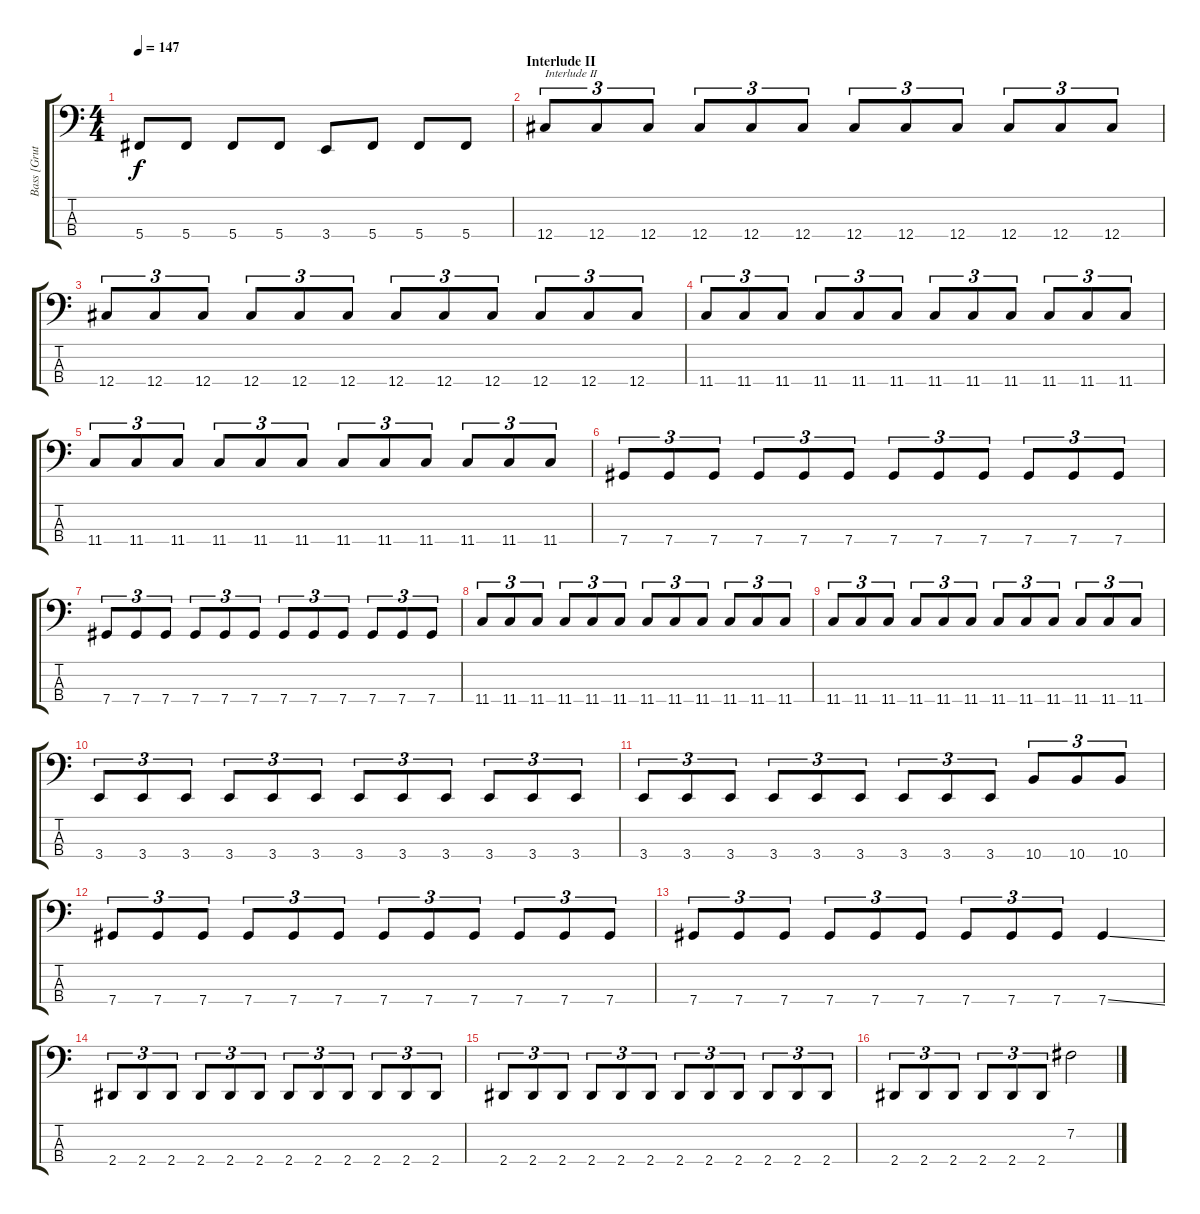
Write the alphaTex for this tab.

\track ("Bass [Grutle Kjellsson]" "Bass [Grut") {instrument electricbasspick}
\staff {score tabs}
\tuning (E2 B1 Gb1 Db1) {hide}
\ts (4 4)
\tempo 147
\clef f4
\ks c
5.4.8{dy f} 5.4.8 5.4.8 5.4.8 3.4.8 5.4.8 5.4.8 5.4.8 |
\section ("" "Interlude II")
12.4.8{tu (3 2) txt "Interlude II"} 12.4.8{tu (3 2)} 12.4.8{tu (3 2)} 12.4.8{tu (3 2)} 12.4.8{tu (3 2)} 12.4.8{tu (3 2)} 12.4.8{tu (3 2)} 12.4.8{tu (3 2)} 12.4.8{tu (3 2)} 12.4.8{tu (3 2)} 12.4.8{tu (3 2)} 12.4.8{tu (3 2)} |
12.4.8{tu (3 2)} 12.4.8{tu (3 2)} 12.4.8{tu (3 2)} 12.4.8{tu (3 2)} 12.4.8{tu (3 2)} 12.4.8{tu (3 2)} 12.4.8{tu (3 2)} 12.4.8{tu (3 2)} 12.4.8{tu (3 2)} 12.4.8{tu (3 2)} 12.4.8{tu (3 2)} 12.4.8{tu (3 2)} |
11.4.8{tu (3 2)} 11.4.8{tu (3 2)} 11.4.8{tu (3 2)} 11.4.8{tu (3 2)} 11.4.8{tu (3 2)} 11.4.8{tu (3 2)} 11.4.8{tu (3 2)} 11.4.8{tu (3 2)} 11.4.8{tu (3 2)} 11.4.8{tu (3 2)} 11.4.8{tu (3 2)} 11.4.8{tu (3 2)} |
11.4.8{tu (3 2)} 11.4.8{tu (3 2)} 11.4.8{tu (3 2)} 11.4.8{tu (3 2)} 11.4.8{tu (3 2)} 11.4.8{tu (3 2)} 11.4.8{tu (3 2)} 11.4.8{tu (3 2)} 11.4.8{tu (3 2)} 11.4.8{tu (3 2)} 11.4.8{tu (3 2)} 11.4.8{tu (3 2)} |
7.4.8{tu (3 2)} 7.4.8{tu (3 2)} 7.4.8{tu (3 2)} 7.4.8{tu (3 2)} 7.4.8{tu (3 2)} 7.4.8{tu (3 2)} 7.4.8{tu (3 2)} 7.4.8{tu (3 2)} 7.4.8{tu (3 2)} 7.4.8{tu (3 2)} 7.4.8{tu (3 2)} 7.4.8{tu (3 2)} |
7.4.8{tu (3 2)} 7.4.8{tu (3 2)} 7.4.8{tu (3 2)} 7.4.8{tu (3 2)} 7.4.8{tu (3 2)} 7.4.8{tu (3 2)} 7.4.8{tu (3 2)} 7.4.8{tu (3 2)} 7.4.8{tu (3 2)} 7.4.8{tu (3 2)} 7.4.8{tu (3 2)} 7.4.8{tu (3 2)} |
11.4.8{tu (3 2)} 11.4.8{tu (3 2)} 11.4.8{tu (3 2)} 11.4.8{tu (3 2)} 11.4.8{tu (3 2)} 11.4.8{tu (3 2)} 11.4.8{tu (3 2)} 11.4.8{tu (3 2)} 11.4.8{tu (3 2)} 11.4.8{tu (3 2)} 11.4.8{tu (3 2)} 11.4.8{tu (3 2)} |
11.4.8{tu (3 2)} 11.4.8{tu (3 2)} 11.4.8{tu (3 2)} 11.4.8{tu (3 2)} 11.4.8{tu (3 2)} 11.4.8{tu (3 2)} 11.4.8{tu (3 2)} 11.4.8{tu (3 2)} 11.4.8{tu (3 2)} 11.4.8{tu (3 2)} 11.4.8{tu (3 2)} 11.4.8{tu (3 2)} |
3.4.8{tu (3 2)} 3.4.8{tu (3 2)} 3.4.8{tu (3 2)} 3.4.8{tu (3 2)} 3.4.8{tu (3 2)} 3.4.8{tu (3 2)} 3.4.8{tu (3 2)} 3.4.8{tu (3 2)} 3.4.8{tu (3 2)} 3.4.8{tu (3 2)} 3.4.8{tu (3 2)} 3.4.8{tu (3 2)} |
3.4.8{tu (3 2)} 3.4.8{tu (3 2)} 3.4.8{tu (3 2)} 3.4.8{tu (3 2)} 3.4.8{tu (3 2)} 3.4.8{tu (3 2)} 3.4.8{tu (3 2)} 3.4.8{tu (3 2)} 3.4.8{tu (3 2)} 10.4.8{tu (3 2)} 10.4.8{tu (3 2)} 10.4.8{tu (3 2)} |
7.4.8{tu (3 2)} 7.4.8{tu (3 2)} 7.4.8{tu (3 2)} 7.4.8{tu (3 2)} 7.4.8{tu (3 2)} 7.4.8{tu (3 2)} 7.4.8{tu (3 2)} 7.4.8{tu (3 2)} 7.4.8{tu (3 2)} 7.4.8{tu (3 2)} 7.4.8{tu (3 2)} 7.4.8{tu (3 2)} |
7.4.8{tu (3 2)} 7.4.8{tu (3 2)} 7.4.8{tu (3 2)} 7.4.8{tu (3 2)} 7.4.8{tu (3 2)} 7.4.8{tu (3 2)} 7.4.8{tu (3 2)} 7.4.8{tu (3 2)} 7.4.8{tu (3 2)} 7.4{ss}.4 |
2.4.8{tu (3 2)} 2.4.8{tu (3 2)} 2.4.8{tu (3 2)} 2.4.8{tu (3 2)} 2.4.8{tu (3 2)} 2.4.8{tu (3 2)} 2.4.8{tu (3 2)} 2.4.8{tu (3 2)} 2.4.8{tu (3 2)} 2.4.8{tu (3 2)} 2.4.8{tu (3 2)} 2.4.8{tu (3 2)} |
2.4.8{tu (3 2)} 2.4.8{tu (3 2)} 2.4.8{tu (3 2)} 2.4.8{tu (3 2)} 2.4.8{tu (3 2)} 2.4.8{tu (3 2)} 2.4.8{tu (3 2)} 2.4.8{tu (3 2)} 2.4.8{tu (3 2)} 2.4.8{tu (3 2)} 2.4.8{tu (3 2)} 2.4.8{tu (3 2)} |
2.4.8{tu (3 2)} 2.4.8{tu (3 2)} 2.4.8{tu (3 2)} 2.4.8{tu (3 2)} 2.4.8{tu (3 2)} 2.4.8{tu (3 2)} 7.2.2
